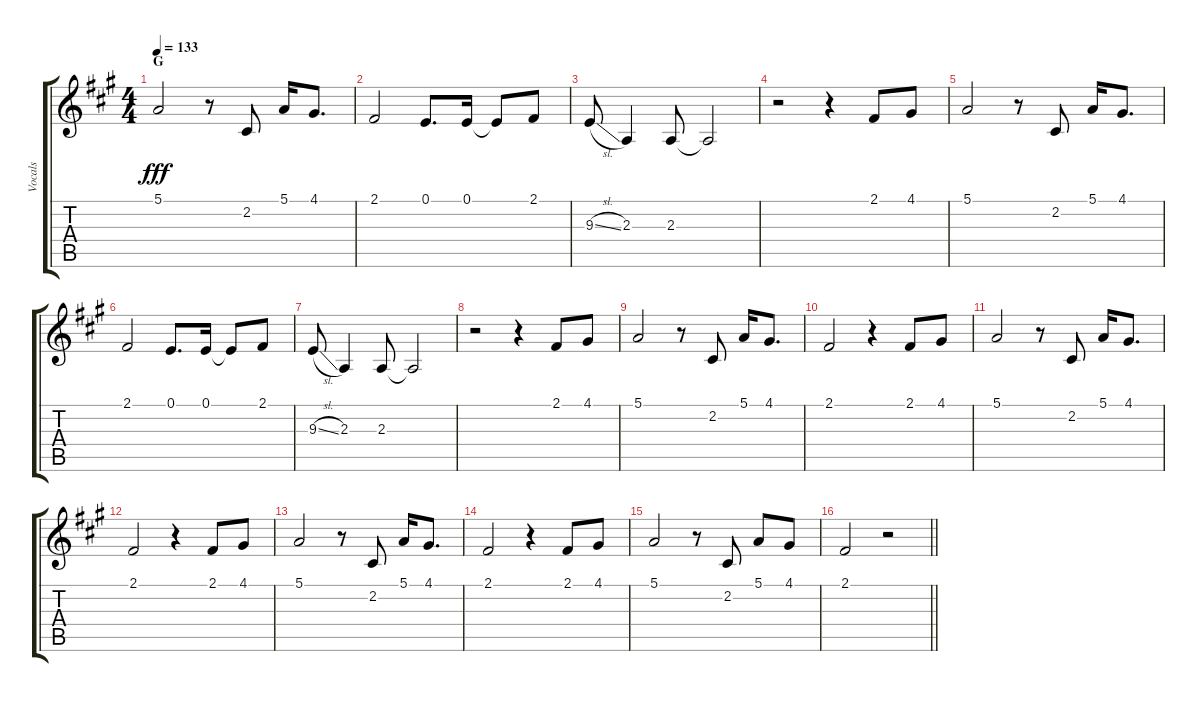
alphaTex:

\track ("Vocals" "Vocals") {instrument voiceoohs}
\staff {score tabs}
\tuning (E4 B3 G3 D3 A2 E2) {hide}
\ts (4 4)
\section ("" "G")
\tempo 133
\clef g2
\ks a
5.1.2{dy fff} r.8 2.2.8 5.1.16 4.1.8{d} |
2.1.2 0.1.8{d} 0.1.16 0.1{t}.8 2.1.8 |
9.3{sl}.8 2.3.4 2.3.8 2.3{t}.2 |
r.2 r.4 2.1.8 4.1.8 |
5.1.2 r.8 2.2.8 5.1.16 4.1.8{d} |
2.1.2 0.1.8{d} 0.1.16 0.1{t}.8 2.1.8 |
9.3{sl}.8 2.3.4 2.3.8 2.3{t}.2 |
r.2 r.4 2.1.8 4.1.8 |
5.1.2 r.8 2.2.8 5.1.16 4.1.8{d} |
2.1.2 r.4 2.1.8 4.1.8 |
5.1.2 r.8 2.2.8 5.1.16 4.1.8{d} |
2.1.2 r.4 2.1.8 4.1.8 |
5.1.2 r.8 2.2.8 5.1.16 4.1.8{d} |
2.1.2 r.4 2.1.8 4.1.8 |
5.1.2 r.8 2.2.8 5.1.8 4.1.8 |
\barLineRight lightlight
2.1.2 r.2
